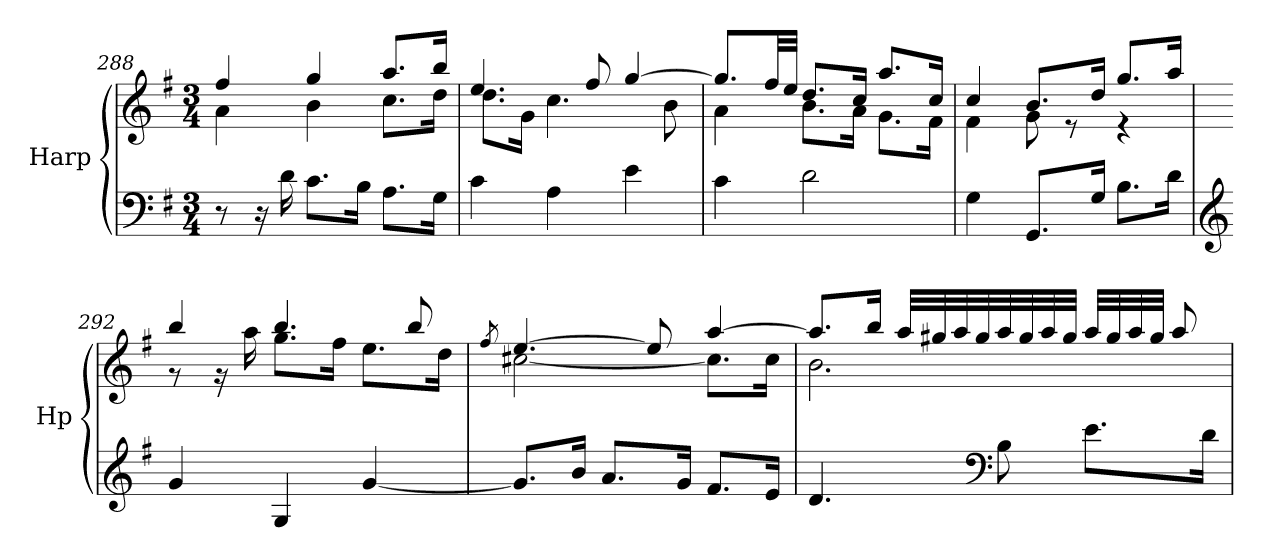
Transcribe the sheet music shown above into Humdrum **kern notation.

**kern	**kern
*part1	*part1
*staff2	*staff1
*I"Harp	*
*I'Hp	*
!!LO:LB:g=z
*clefF4	*clefG2
*k[f#]	*k[f#]
*M3/4	*M3/4
=288	=288
*	*^
8r	4ff#/	4a\
16r	.	.
16d\	.	.
8.c\L	4gg/	4b\
16B\Jk	.	.
8.A\L	8.aa/L	8.cc\L
16G\Jk	16bb/Jk	16dd\Jk
=289	=289	=289
4c\	4.ee/	8.dd\L
.	.	16g\Jk
4A\	.	4.cc\
.	8ff#/	.
4e\	[4gg/	.
.	.	8b\
=290	=290	=290
4c\	8.gg/L]	4a\
.	32ff#/LL	.
.	32ee/JJJ	.
2d\	8.dd/L	8.b\L
.	16cc/Jk	16a\Jk
.	8.aa/L	8.g\L
.	16cc/Jk	16f#\Jk
=291	=291	=291
4G\	4cc/	4f#\
8.GG/L	8.b/L	8g\
.	.	8r
16G/Jk	16dd/Jk	.
8.B\L	8.gg/L	4r
16d\Jk	16aa/Jk	.
=292	=292	=292
*clefG2	*	*
4g/	4bb/	8r
.	.	16r
.	.	16aa\
4G/	4.bb/	8.gg\L
.	.	16ff#\Jk
[4g/	.	8.ee\L
.	8bb/	.
.	.	16dd\Jk
!!LO:LB:g=z	!!
=293	=293	=293
.	8qff#/	.
8.g/L]	[4.ee/	[2cc#X\
16b/Jk	.	.
8.a/L	.	.
.	8ee/]	.
16g/Jk	.	.
8.f#/L	[4aa/	8.cc#\L]
16e/Jk	.	16cc#\Jk
=294	=294	=294
4.d/	8.aa/L]	2.b\
.	16bb/Jk	.
.	32aa/LLL	.
.	32gg#X/	.
.	32aa/	.
.	32gg#/	.
*clefF4	*	*
8B\	32aa/	.
.	32gg#/	.
.	32aa/	.
.	32gg#/JJJ	.
8.e\L	32aa/LLL	.
.	32gg#/	.
.	32aa/	.
.	32gg#/JJJ	.
.	8aa/	.
16d\Jk	.	.
*	*v	*v
=	=
*-	*-
